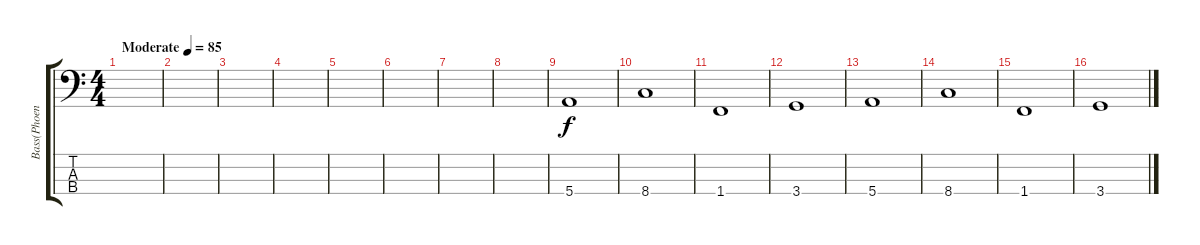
\track ("Bass(Phoenix)" "Bass(Phoen") {instrument electricbassfinger}
\staff {score tabs}
\tuning (G2 D2 A1 E1) {hide}
\ts (4 4)
\tempo (85 "Moderate")
\clef f4
\ks c
|
|
|
|
|
|
|
|
5.4.1 |
8.4.1 |
1.4.1 |
3.4.1 |
5.4.1 |
8.4.1 |
1.4.1 |
3.4.1
